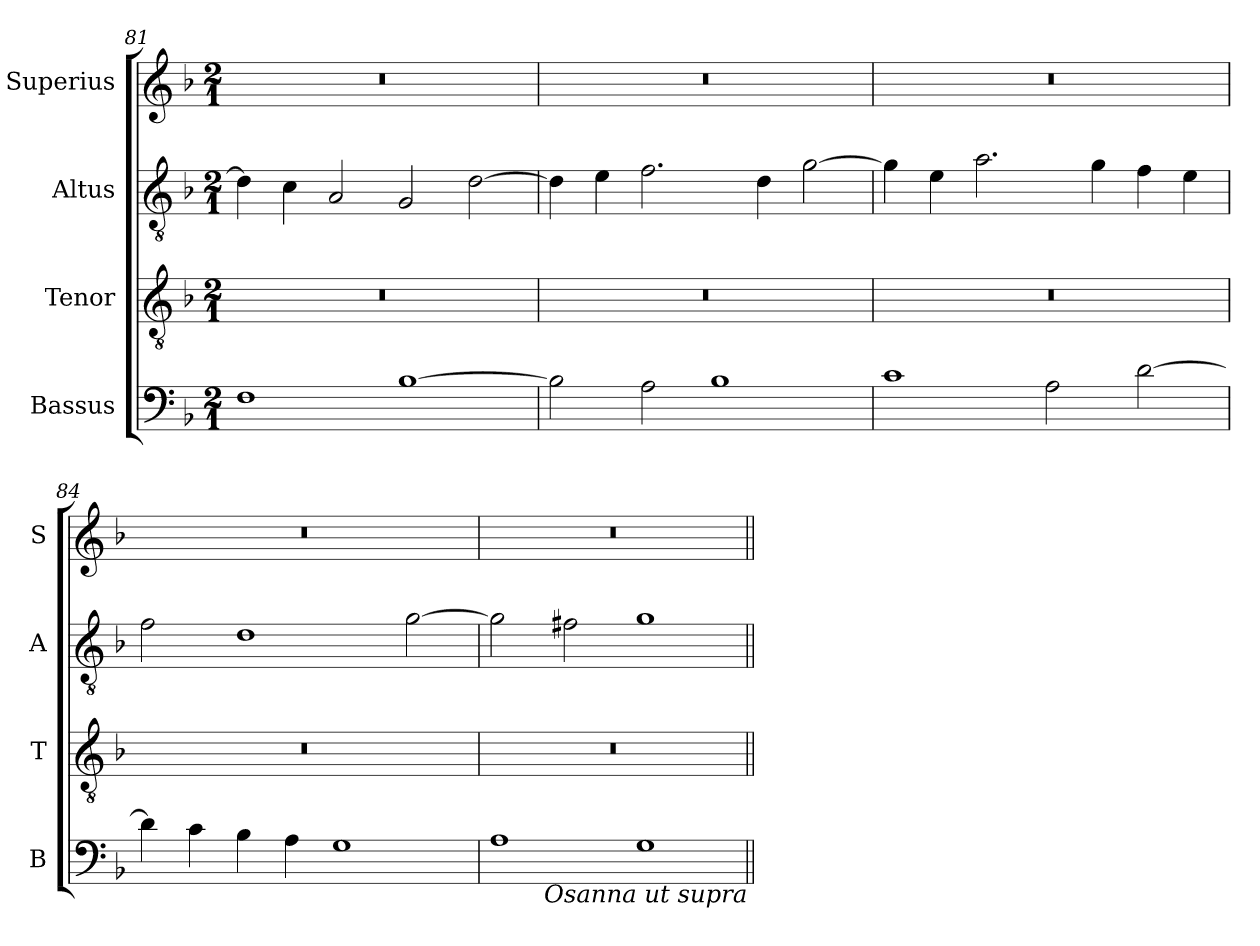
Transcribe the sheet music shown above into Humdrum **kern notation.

**kern	**kern	**kern	**kern
*part4	*part3	*part2	*part1
*staff4	*staff3	*staff2	*staff1
*I"Bassus	*I"Tenor	*I"Altus	*I"Superius
*I'B	*I'T	*I'A	*I'S
*clefF4	*clefGv2	*clefGv2	*clefG2
*k[b-]	*k[b-]	*k[b-]	*k[b-]
*M2/1	*M2/1	*M2/1	*M2/1
=81	=81	=81	=81
1F	0r	4d\]	0r
.	.	4c\	.
.	.	2A/	.
[1B-	.	2G/	.
.	.	[2d\	.
=82	=82	=82	=82
2B-\]	0r	4d\]	0r
.	.	4e\	.
2A\	.	2.f\	.
1B-	.	.	.
.	.	4d\	.
.	.	[2g\	.
=83	=83	=83	=83
1c	0r	4g\]	0r
.	.	4e\	.
.	.	2.a\	.
2A\	.	.	.
.	.	4g\	.
[2d\	.	4f\	.
.	.	4e\	.
=84	=84	=84	=84
4d\]	0r	2f\	0r
4c\	.	.	.
4B-\	.	1d	.
4A\	.	.	.
1G	.	.	.
.	.	[2g\	.
=85	=85	=85	=85
1A	0r	2g\]	0r
.	.	2f#X\	.
1G	.	1g	.
!LO:TX:b:i:rj:t=Osanna ut supra	!	!	!
=||	=||	=||	=||
*-	*-	*-	*-
